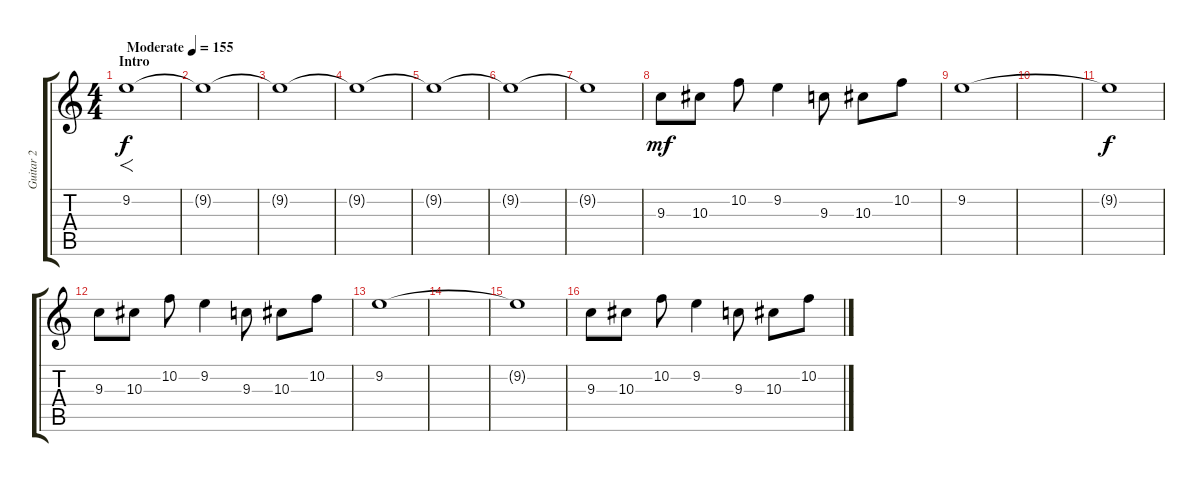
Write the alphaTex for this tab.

\track ("Guitar 2" "Guitar 2") {instrument overdrivenguitar}
\staff {score tabs}
\tuning (C4 G3 Eb3 Bb2 F2 C2) {hide}
\ts (4 4)
\section ("" "Intro")
\tempo (155 "Moderate")
\clef g2
\ks c
9.2.1{f dy f instrument overdrivenguitar} |
9.2{t}.1 |
9.2{t}.1 |
9.2{t}.1 |
9.2{t}.1 |
9.2{t}.1 |
9.2{t}.1 |
9.3.8{dy mf} 10.3.8 10.2.8 9.2.4 9.3.8 10.3.8 10.2.8 |
9.2.1 |
|
9.2{t}.1{dy f} |
9.3.8 10.3.8 10.2.8 9.2.4 9.3.8 10.3.8 10.2.8 |
9.2.1 |
|
9.2{t}.1 |
9.3.8 10.3.8 10.2.8 9.2.4 9.3.8 10.3.8 10.2.8
